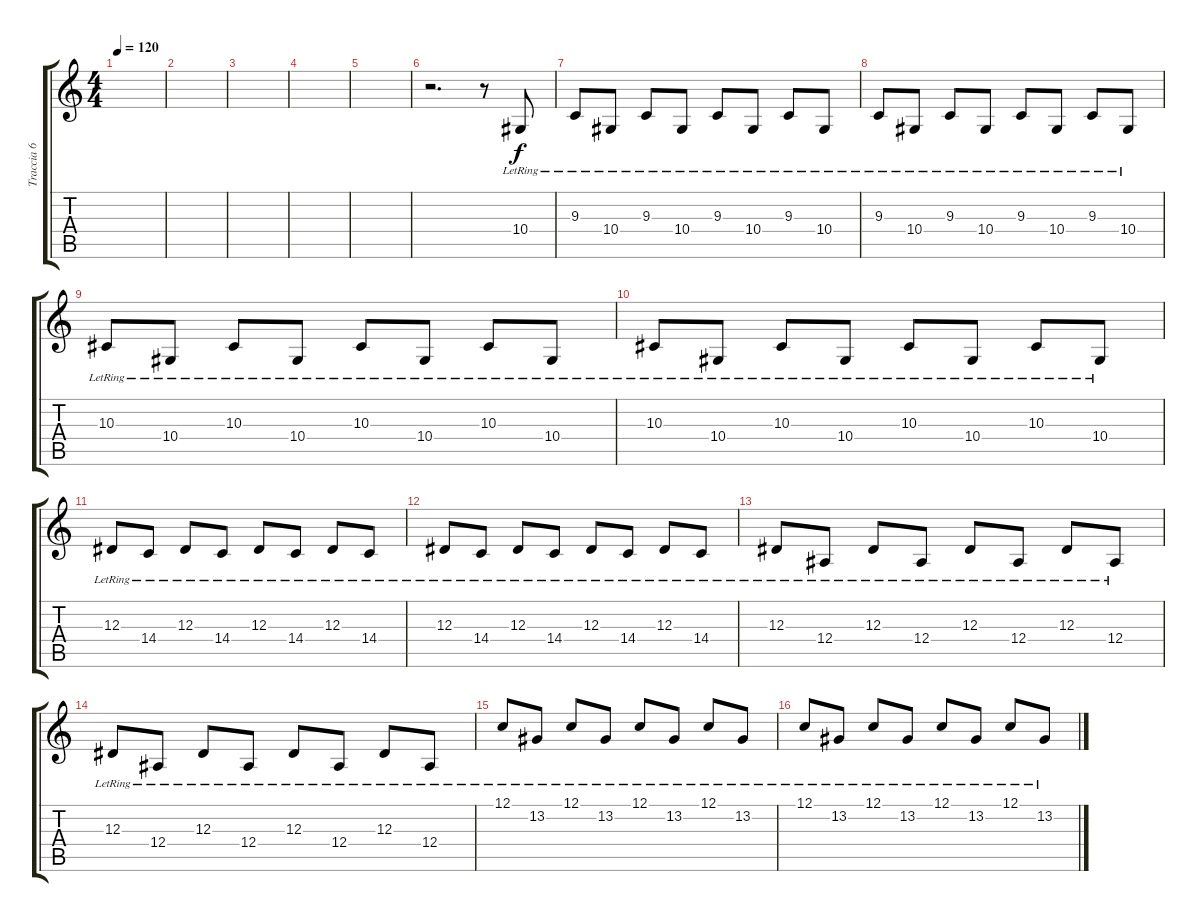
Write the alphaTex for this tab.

\track ("Traccia 6" "Traccia 6") {instrument acousticgrandpiano}
\staff {score tabs}
\tuning (C4 G3 Eb3 Bb2 F2 C2) {hide}
\ts (4 4)
\tempo 120
\clef g2
\ks c
|
|
|
|
|
r.2{d} r.8 10.4{lr}.8 |
9.3{lr}.8 10.4{lr}.8 9.3{lr}.8 10.4{lr}.8 9.3{lr}.8 10.4{lr}.8 9.3{lr}.8 10.4{lr}.8 |
9.3{lr}.8 10.4{lr}.8 9.3{lr}.8 10.4{lr}.8 9.3{lr}.8 10.4{lr}.8 9.3{lr}.8 10.4{lr}.8 |
10.3{lr}.8 10.4{lr}.8 10.3{lr}.8 10.4{lr}.8 10.3{lr}.8 10.4{lr}.8 10.3{lr}.8 10.4{lr}.8 |
10.3{lr}.8 10.4{lr}.8 10.3{lr}.8 10.4{lr}.8 10.3{lr}.8 10.4{lr}.8 10.3{lr}.8 10.4{lr}.8 |
12.3{lr}.8 14.4{lr}.8 12.3{lr}.8 14.4{lr}.8 12.3{lr}.8 14.4{lr}.8 12.3{lr}.8 14.4{lr}.8 |
12.3{lr}.8 14.4{lr}.8 12.3{lr}.8 14.4{lr}.8 12.3{lr}.8 14.4{lr}.8 12.3{lr}.8 14.4{lr}.8 |
12.3{lr}.8 12.4{lr}.8 12.3{lr}.8 12.4{lr}.8 12.3{lr}.8 12.4{lr}.8 12.3{lr}.8 12.4{lr}.8 |
12.3{lr}.8 12.4{lr}.8 12.3{lr}.8 12.4{lr}.8 12.3{lr}.8 12.4{lr}.8 12.3{lr}.8 12.4{lr}.8 |
12.1{lr}.8 13.2{lr}.8 12.1{lr}.8 13.2{lr}.8 12.1{lr}.8 13.2{lr}.8 12.1{lr}.8 13.2{lr}.8 |
12.1{lr}.8 13.2{lr}.8 12.1{lr}.8 13.2{lr}.8 12.1{lr}.8 13.2{lr}.8 12.1{lr}.8 13.2{lr}.8
